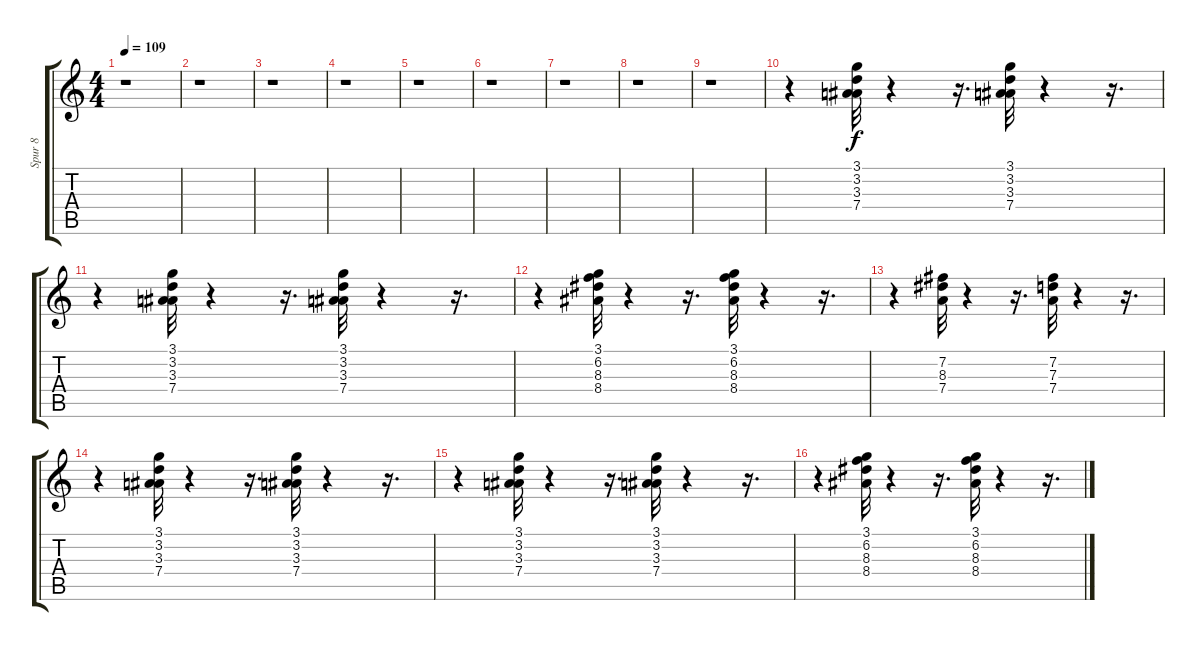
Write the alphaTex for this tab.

\track ("Spur 8" "Spur 8") {instrument electricguitarjazz}
\staff {score tabs}
\tuning (E4 B3 G3 D3 A2 E2) {hide}
\ts (4 4)
\tempo 109
\clef g2
\ks c
r.1{dy f instrument electricguitarjazz} |
r.1 |
r.1 |
r.1 |
r.1 |
r.1 |
r.1 |
r.1 |
r.1 |
r.4 (3.1 3.2 3.3 7.4).32 r.4 r.16{d} (3.1 3.2 3.3 7.4).32 r.4 r.16{d} |
r.4 (3.1 3.2 3.3 7.4).32 r.4 r.16{d} (3.1 3.2 3.3 7.4).32 r.4 r.16{d} |
r.4 (3.1 6.2 8.3 8.4).32 r.4 r.16{d} (3.1 6.2 8.3 8.4).32 r.4 r.16{d} |
r.4 (7.2 8.3 7.4).32 r.4 r.16{d} (7.2 7.3 7.4).32 r.4 r.16{d} |
r.4 (3.1 3.2 3.3 7.4).32 r.4 r.16{d} (3.1 3.2 3.3 7.4).32 r.4 r.16{d} |
r.4 (3.1 3.2 3.3 7.4).32 r.4 r.16{d} (3.1 3.2 3.3 7.4).32 r.4 r.16{d} |
r.4 (3.1 6.2 8.3 8.4).32 r.4 r.16{d} (3.1 6.2 8.3 8.4).32 r.4 r.16{d}
